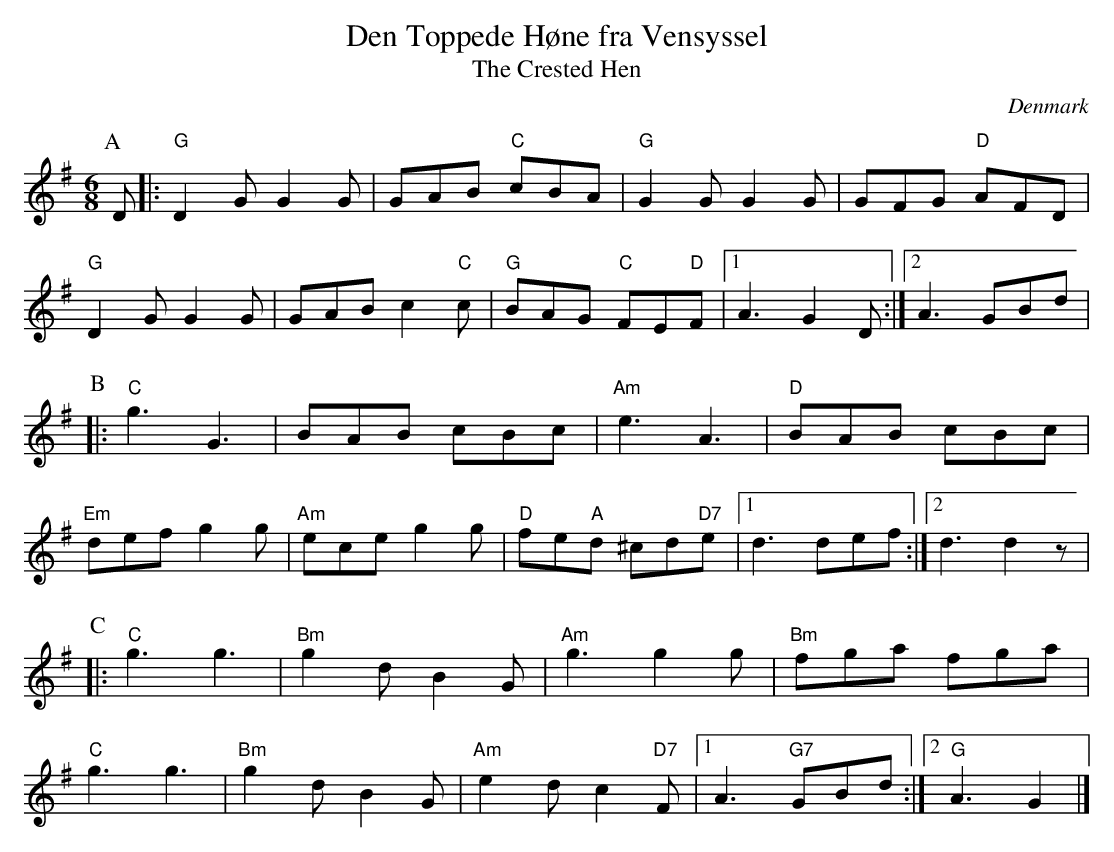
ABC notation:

X:1
T:Den Toppede H\/one fra Vensyssel
T:The Crested Hen
O:Denmark
M:6/8
K:Gmaj
P:A
D|: "G"D2G G2G |GAB "C"cBA |"G"G2G G2G |GFG "D"AFD |
"G"D2G G2G |GAB c2"C"c |"G"BAG "C"FE"D"F | [1 A3 G2 D :| [2 A3 GBd |
P:B
|: "C"g3 G3 |BAB cBc |"Am"e3 A3 |"D"BAB cBc |
"Em"def g2g |"Am"ece g2g |"D"fe"A"d ^cd"D7"e | [1 d3 def :| [2 d3 d2z |
P:C
|: "C"g3 g3 |"Bm"g2d B2G |"Am"g3 g2g |"Bm"fga fga |
"C"g3 g3 |"Bm"g2d B2G |"Am"e2d c2"D7"F | [1 A3 "G7"GBd :| [2 "G"A3 G2 |]
